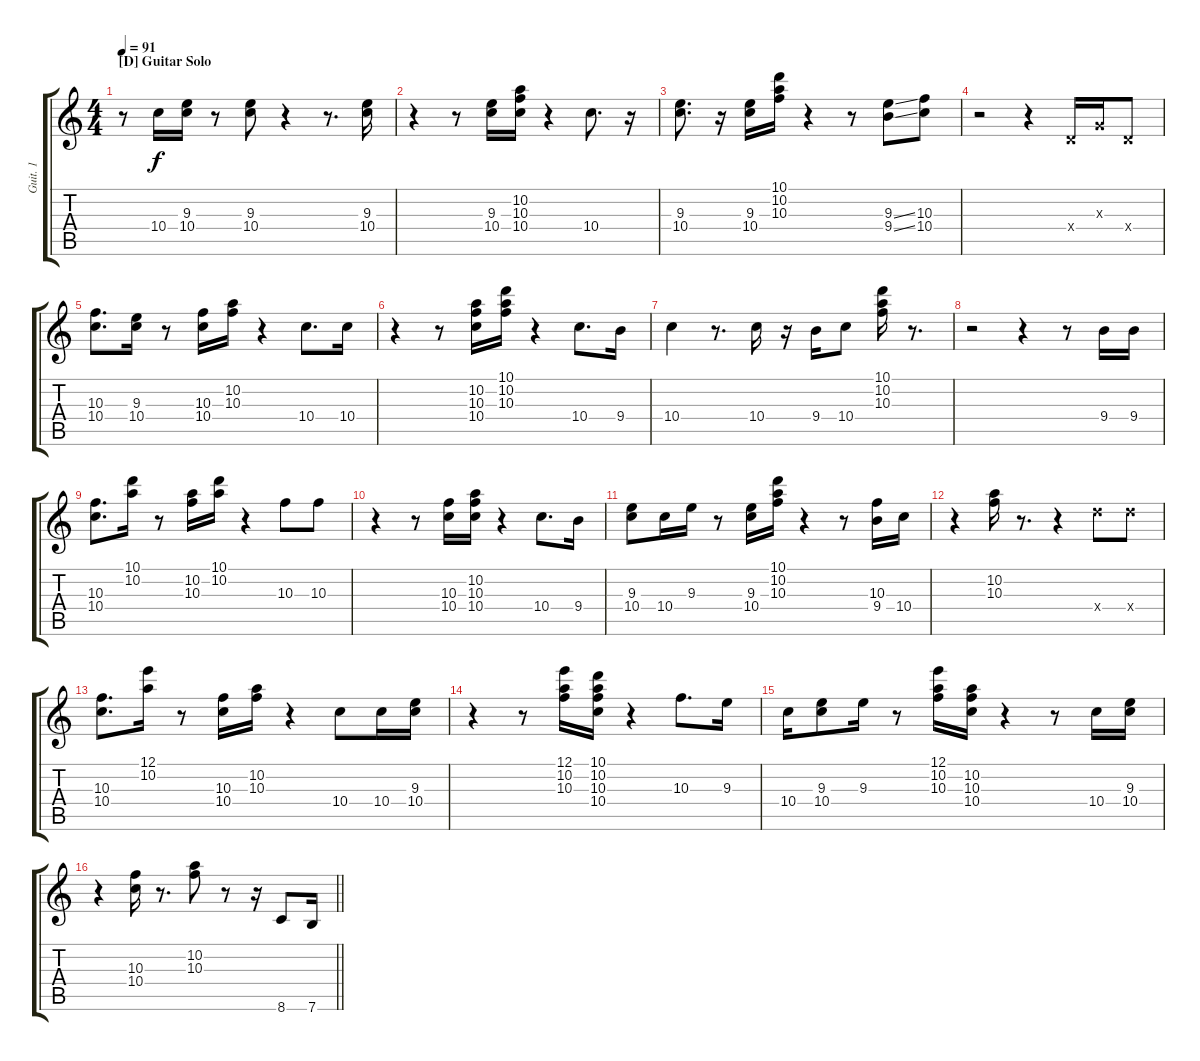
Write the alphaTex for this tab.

\track ("Guit. 1" "Guit. 1") {instrument distortionguitar}
\staff {score tabs}
\tuning (E4 B3 G3 D3 A2 E2) {hide}
\ts (4 4)
\section ("" "[D] Guitar Solo")
\tempo 91
\clef g2
\ks c
r.8{dy f instrument electricguitarclean} 10.4.16 (9.3 10.4).16 r.8 (9.3 10.4).8 r.4 r.8{d} (9.3 10.4).16 |
r.4 r.8 (9.3 10.4).16 (10.2 10.3 10.4).16 r.4 10.4.8{d} r.16 |
(9.3 10.4).8{d} r.16 (9.3 10.4).16 (10.1 10.2 10.3).16 r.4 r.8 (9.3{ss} 9.4{ss}).8 (10.3 10.4).8 |
r.2 r.4 0.4{x}.16 0.3{x}.16 0.4{x}.8 |
(10.3 10.4).8{d} (9.3 10.4).16 r.8 (10.3 10.4).16 (10.2 10.3).16 r.4 10.4.8{d} 10.4.16 |
r.4 r.8 (10.2 10.3 10.4).16 (10.1 10.2 10.3).16 r.4 10.4.8{d} 9.4.16 |
10.4.4 r.8{d} 10.4.16 r.16 9.4.16 10.4.8 (10.1 10.2 10.3).16 r.8{d} |
r.2 r.4 r.8 9.4.16 9.4.16 |
(10.3 10.4).8{d} (10.1 10.2).16 r.8 (10.2 10.3).16 (10.1 10.2).16 r.4 10.3.8 10.3.8 |
r.4 r.8 (10.3 10.4).16 (10.2 10.3 10.4).16 r.4 10.4.8{d} 9.4.16 |
(9.3 10.4).8 10.4.16 9.3.16 r.8 (9.3 10.4).16 (10.1 10.2 10.3).16 r.4 r.8 (10.3 9.4).16 10.4.16 |
r.4 (10.2 10.3).16 r.8{d} r.4 12.4{x}.8 12.4{x}.8 |
(10.3 10.4).8{d} (12.1 10.2).16 r.8 (10.3 10.4).16 (10.2 10.3).16 r.4 10.4.8 10.4.16 (9.3 10.4).16 |
r.4 r.8 (12.1 10.2 10.3).16 (10.1 10.2 10.3 10.4).16 r.4 10.3.8{d} 9.3.16 |
10.4.16 (9.3 10.4).8 9.3.16 r.8 (12.1 10.2 10.3).16 (10.2 10.3 10.4).16 r.4 r.8 10.4.16 (9.3 10.4).16 |
\barLineRight lightlight
r.4 (10.3 10.4).16 r.8{d} (10.2 10.3).8 r.8 r.16 8.6.8{instrument distortionguitar} 7.6.16
